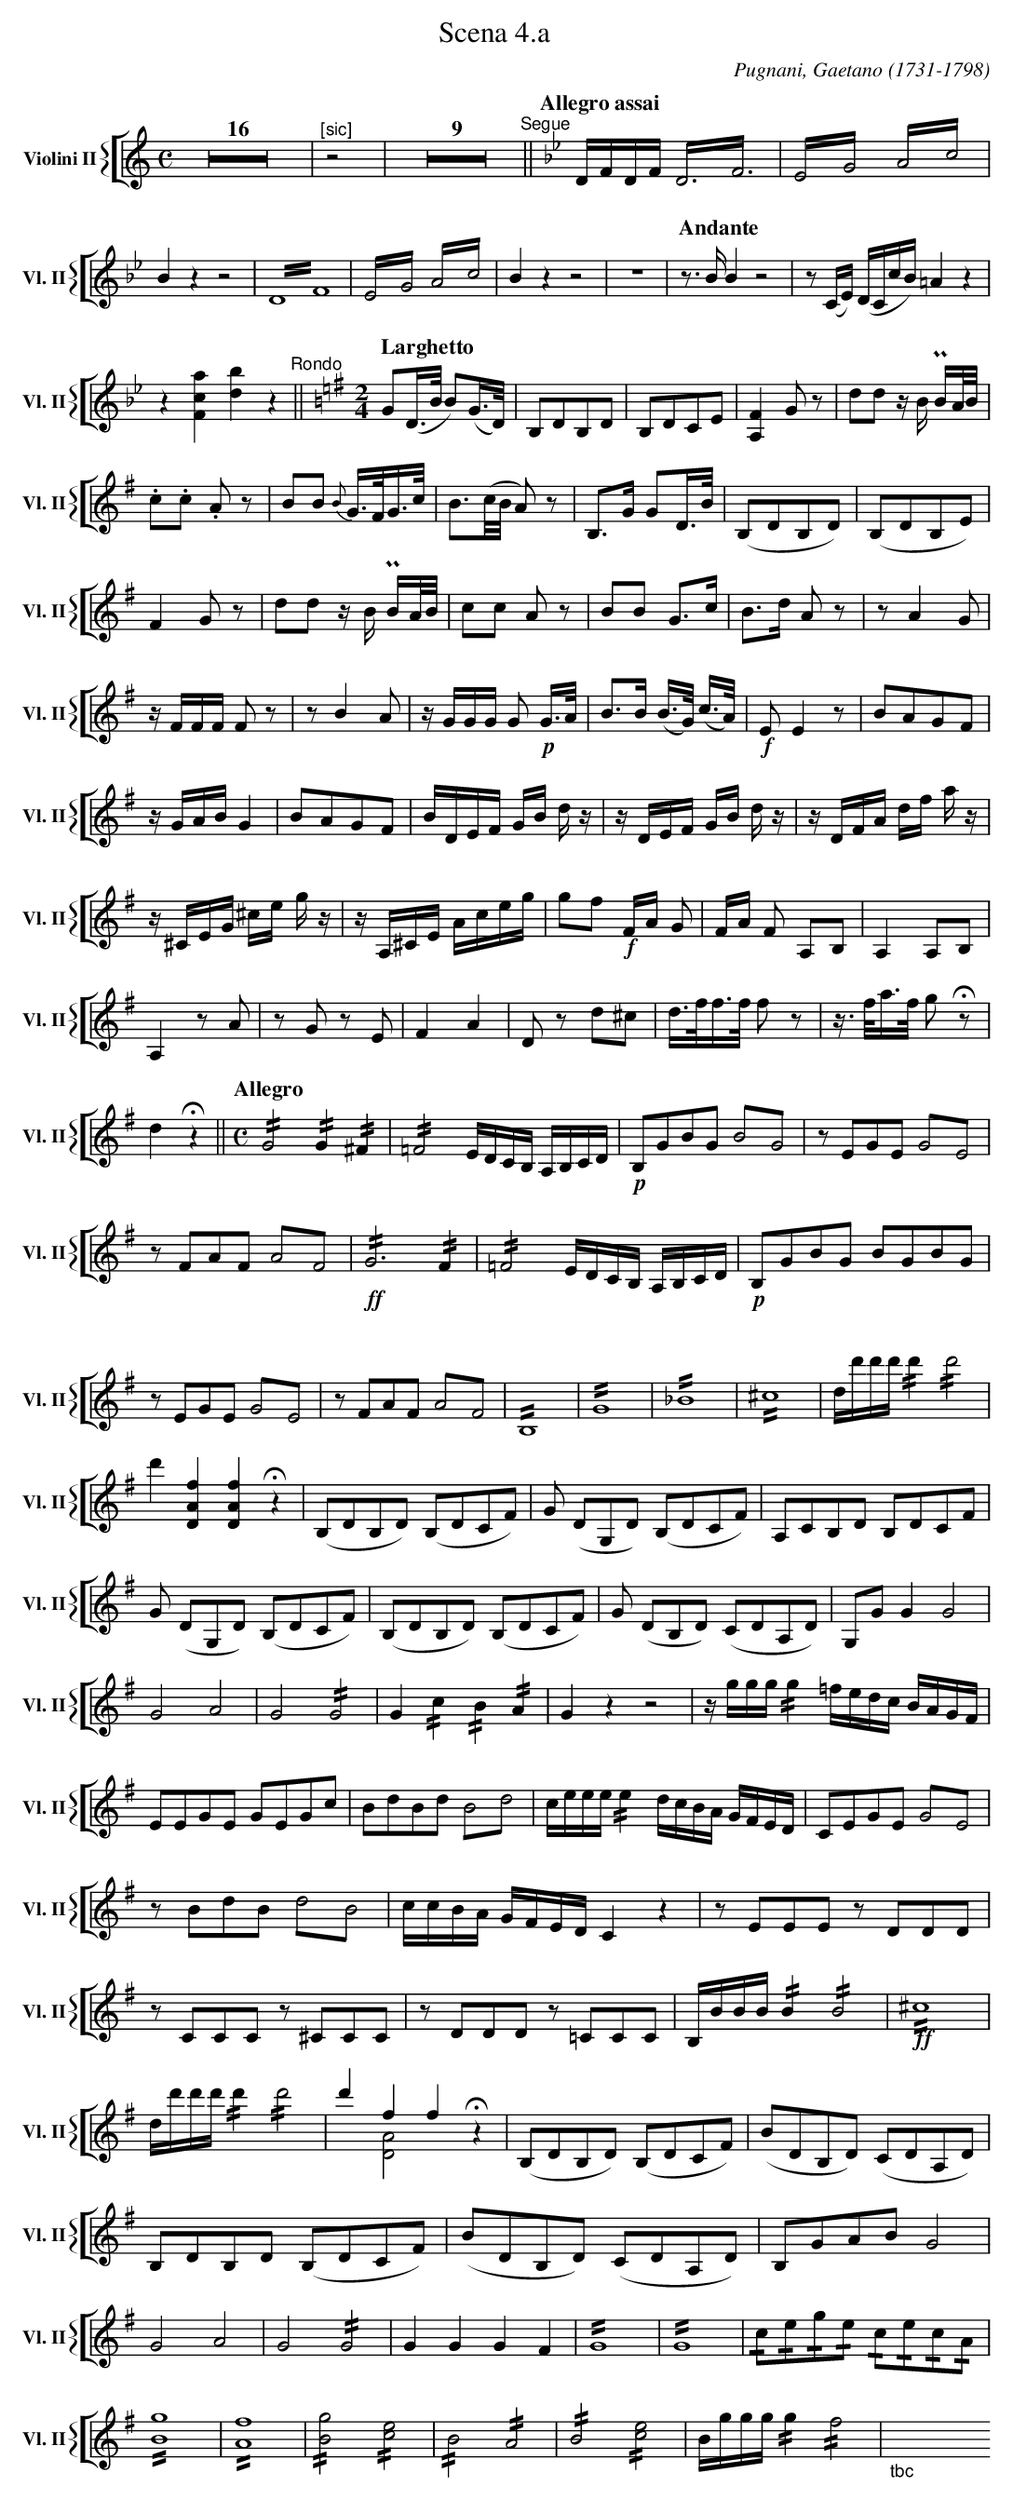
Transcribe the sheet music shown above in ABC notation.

X:1
T:Scena 4.a
C:Pugnani, Gaetano (1731-1798)
M:C
L:1/4
K:C
V: 12 clef=treble name="Violini II" sname="Vl. II"
%%staves [{ 12 }]
   Z16 | "^[sic]" z2 | Z9  "^Segue" || \
[Q:"Allegro assai"] [K:Bb] \
   D//F//D//F// D3/2!trem2!F3/2 | E!trem2!G A!trem2!c | Bzz2| D2!trem2!F2 | E!trem2!G A!trem2!c|Bzz2|Z| \
[Q:"Andante"] z/>B/Bz2|z/(C//E//) (D//C//c',//B//) =Az|z[Fca][db]z "^Rondo" || \
[M:2/4] [K:G] [Q:"Larghetto"] G/(D//>B// B/)(G//>D//)|B,/D/B,/D/|B,/D/C/E/|[A,F]G/z/|d/d/z// B// PB//A/8B/8 |\
   .c/.c/ .A/z/ | B/B/ {B}G//>F//G//>c// | B3/4(c/8B/8 A/)z/ | \
   B,/>G/ G/D//>B// | (B,/D/B,/D/) | (B,/D/B,/E/) | FG/ z/ | d/d/z// B// PB//A/8B/8 | c/c/ A/z/ | \
   B/B/ G/>c/ | B/>d/ A/z/ | z/AG/|z//F//F//F// F/z/| z/BA/|z//G//G//G// G/ !p!G//>A// | \
   B/>B/ (B//>G//) (c//>A//) | !f!E/Ez/ | B/A/G/F/ | z//G//A//B// G|B/A/G/F/ | B//D//E//F// G//B// d//z// | \
   z//D//E//F// G//B// d//z// | \
   z//D//F//A// d//f// a//z// | z//^C//E//G// ^c//e// g//z// | z//A,//^C//E// A//c//e//g// | \
   g/f/ !f!F//A// G/ | F//A// F/ A,/B,/ | A,A,/B,/| A,z/A/|z/G/ z/E/ | FA| D/z/ d/^c/| d//>f//f//>f// f/z/|z//>f//a//>f//  g/!fermata!z/ | d!fermata!z||\
[Q:"Allegro"] [M:C] !//!G2!//!G!//!^F|!//!=F2 E//D//C//B,// A,//B,//C//D// | !p! B,/G/B/G/ B!trem1!G | \
   z/E/G/E/ G!trem1!E| z/F/A/F/ A!trem1!F|!ff!!//!G3!//!F|!//!=F2E//D//C//B,// A,//B,//C//D// | \
   !p! B,/G/B/G/ B/G/B/G/ | z/E/G/E/ G!trem1!E| z/F/A/F/ A!trem1!F|!//!B,4|!//!G4|!//!_B4|!//!^c4|\
   d//d'//d'//d'// !//!d' !//!d'2|d'[DAf][DAf]!fermata!z| (B,/D/B,/D/) (B,/D/C/F/) | G/ (D/G,/D/) (B,/D/C/F/) | A,/C/B,/D/ B,/D/C/F/ | \
   G/ (D/G,/D/) (B,/D/C/F/) | (B,/D/B,/D/) (B,/D/C/F/) | G/ (D/B,/D/) (C/D/A,/D/) | G,/G/GG2|G2A2|G2!//!G2| G !//!c !//!B !//!A | \
   Gzz2| z//g//g//g// !//!g =f//e//d//c// B//A//G//F// | E/E/G/E/ G/E/G/c/ | B/d/B/d/ B!trem1!d | \
   c//e//e//e// !//!ed//c//B//A// G//F//E//D// | C/E/G/E/  G!trem1!E | z/B/d/B/ d!trem1!B | c//c//B//A// G//F//E//D// Cz | \
   z/E/E/E/ z/D/D/D/ | z/C/C/C/ z/^C/C/C/ | z/D/D/D/ z/=C/C/C/ | B,//B//B//B// !//!B !//!B2 | \
   !ff! !//!^c4 | d//d'//d'//d'// !//!d' !//!d'2 | d'ff !fermata!z & x [DA]2 | \
   (B,/D/B,/D/) (B,/D/C/F/) | (B/D/B,/D/) (C/D/A,/D/) | B,/D/B,/D/ (B,/D/C/F/) | \
   (B/D/B,/D/) (C/D/A,/D/) | B,/G/A/B/ G2 | G2A2 | G2 !//!G2|GGGF|!//!G4| !//!G4|\
   !/!c/!/!e/!/!g/!/!e/ !/!c/!/!e/!/!c/!/!A/ | !//![Bg]4 | !//![Af]4 | !//![Bg]2!//![ce]2 |  !//![B]2 !//![A]2 |\
   !//![B]2 !//![ce]2 | B//g//g//g// !//!g !//!f2 | "_tbc" X\
